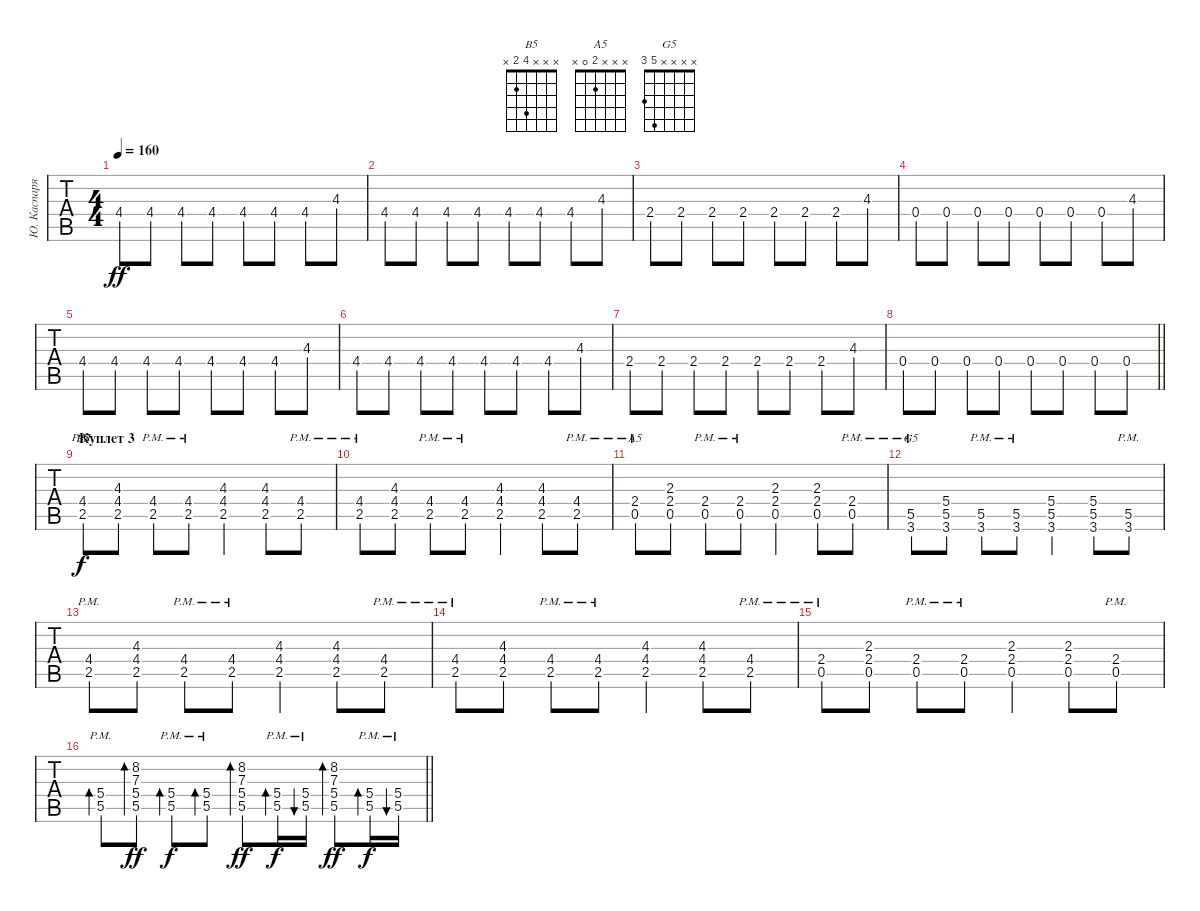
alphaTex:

\track ("Ю. Каспарян" "Ю. Каспаря") {instrument overdrivenguitar}
\staff {tabs}
\tuning (E4 B3 G3 D3 A2 E2) {hide}
\chord ("B5" x x x 4 2 x)
\chord ("A5" x x x 2 0 x)
\chord ("G5" x x x x 5 3)
\ts (4 4)
\tempo 160
\clef g2
\ks c
4.4.8{dy ff} 4.4.8 4.4.8 4.4.8 4.4.8 4.4.8 4.4.8 4.3.8 |
4.4.8 4.4.8 4.4.8 4.4.8 4.4.8 4.4.8 4.4.8 4.3.8 |
2.4.8 2.4.8 2.4.8 2.4.8 2.4.8 2.4.8 2.4.8 4.3.8 |
0.4.8 0.4.8 0.4.8 0.4.8 0.4.8 0.4.8 0.4.8 4.3.8 |
4.4.8 4.4.8 4.4.8 4.4.8 4.4.8 4.4.8 4.4.8 4.3.8 |
4.4.8 4.4.8 4.4.8 4.4.8 4.4.8 4.4.8 4.4.8 4.3.8 |
2.4.8 2.4.8 2.4.8 2.4.8 2.4.8 2.4.8 2.4.8 4.3.8 |
\barLineRight lightlight
0.4.8 0.4.8 0.4.8 0.4.8 0.4.8 0.4.8 0.4.8 0.4.8 |
\section ("" "Куплет 3")
(4.4{pm} 2.5{pm}).8{ch "B5" dy f} (4.3 4.4 2.5).8 (4.4{pm} 2.5{pm}).8 (4.4{pm} 2.5{pm}).8 (4.3 4.4 2.5).4 (4.3 4.4 2.5).8 (4.4{pm} 2.5{pm}).8 |
(4.4{pm} 2.5{pm}).8 (4.3 4.4 2.5).8 (4.4{pm} 2.5{pm}).8 (4.4{pm} 2.5{pm}).8 (4.3 4.4 2.5).4 (4.3 4.4 2.5).8 (4.4{pm} 2.5{pm}).8 |
(2.4{pm} 0.5{pm}).8{ch "A5"} (2.3 2.4 0.5).8 (2.4{pm} 0.5{pm}).8 (2.4{pm} 0.5{pm}).8 (2.3 2.4 0.5).4 (2.3 2.4 0.5).8 (2.4{pm} 0.5{pm}).8 |
(5.5{pm} 3.6).8{ch "G5"} (5.4 5.5 3.6).8 (5.5{pm} 3.6).8 (5.5{pm} 3.6).8 (5.4 5.5 3.6).4 (5.4 5.5 3.6).8 (5.5{pm} 3.6).8 |
(4.4{pm} 2.5{pm}).8 (4.3 4.4 2.5).8 (4.4{pm} 2.5{pm}).8 (4.4{pm} 2.5{pm}).8 (4.3 4.4 2.5).4 (4.3 4.4 2.5).8 (4.4{pm} 2.5{pm}).8 |
(4.4{pm} 2.5{pm}).8 (4.3 4.4 2.5).8 (4.4{pm} 2.5{pm}).8 (4.4{pm} 2.5{pm}).8 (4.3 4.4 2.5).4 (4.3 4.4 2.5).8 (4.4{pm} 2.5{pm}).8 |
(2.4{pm} 0.5{pm}).8 (2.3 2.4 0.5).8 (2.4{pm} 0.5{pm}).8 (2.4{pm} 0.5{pm}).8 (2.3 2.4 0.5).4 (2.3 2.4 0.5).8 (2.4{pm} 0.5{pm}).8 |
\barLineRight lightlight
(5.4 5.5{pm}).8{bd 30} (8.2 7.3 5.4 5.5).8{bd 30 dy ff} (5.4 5.5{pm}).8{bd 30 dy f} (5.4{pm} 5.5).8{bd 30} (8.2 7.3 5.4 5.5).8{bd 30 dy ff} (5.4{pm} 5.5).16{bd 30 dy f} (5.4{pm} 5.5{pm}).16{bu 30} (8.2 7.3 5.4 5.5).8{bd 30 dy ff} (5.4{pm} 5.5).16{bd 30 dy f} (5.4{pm} 5.5).16{bu 30}
